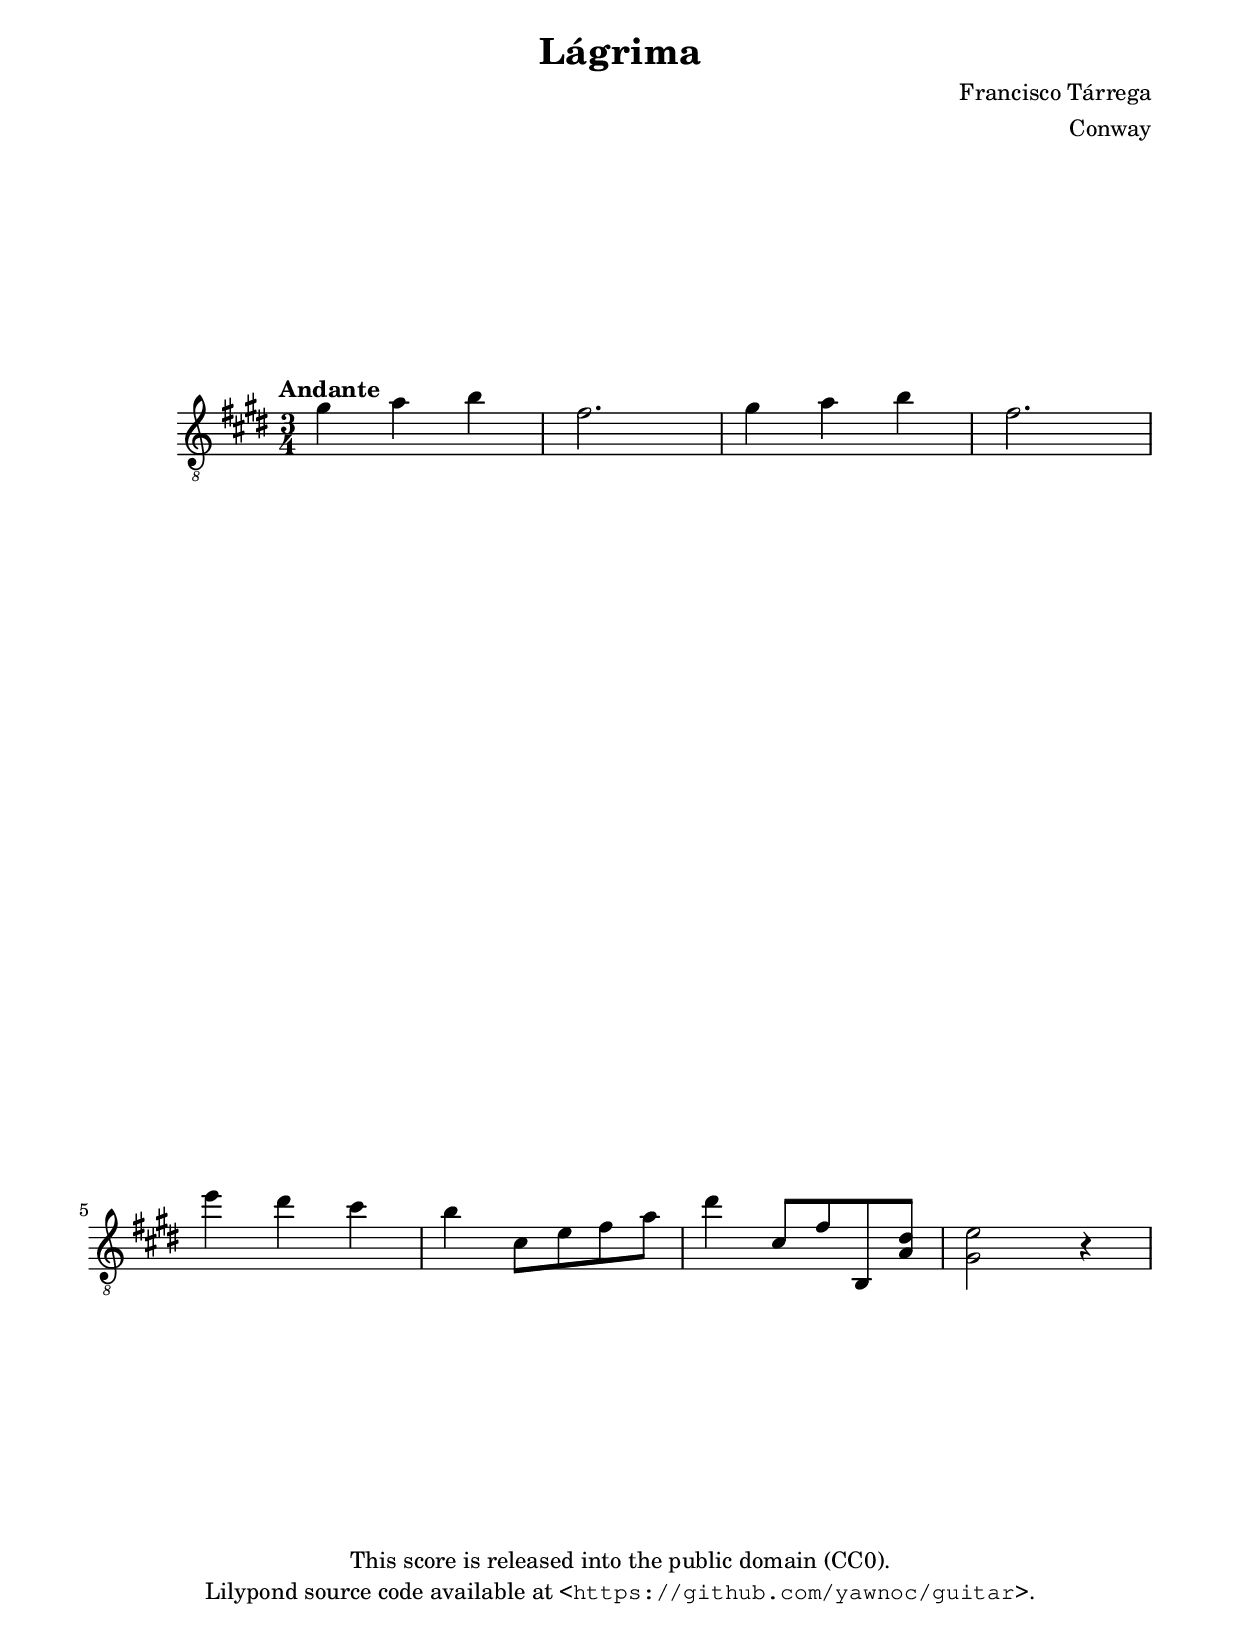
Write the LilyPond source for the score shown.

\version "2.18.2"

%%%%%%%%%%%%%%%%%%%%%%%%%%%%%%%%%%%%%%%%%%%%%%%%%%%%%%%%%%%%%%%%
% General
%%%%%%%%%%%%%%%%%%%%%%%%%%%%%%%%%%%%%%%%%%%%%%%%%%%%%%%%%%%%%%%%

\paper {
  top-margin = 1.5\cm
  left-margin = 1.5\cm
  right-margin = 1.5\cm
  bottom-margin = 1.5\cm
  ragged-last-bottom = ##f
  footnote-separator-markup = \markup { \vspace #1.5 }
}

globalSettings = {
  \accidentalStyle modern
  \compressFullBarRests
  \mergeDifferentlyHeadedOn
  \mergeDifferentlyDottedOn
  \numericTimeSignature
  \pointAndClickOff
  \override TextScript.extra-offset = #'(0 . 0.7)
  \override Score.FootnoteItem.annotation-line = ##f
}

origin-url = "https://github.com/yawnoc/guitar"

\header {
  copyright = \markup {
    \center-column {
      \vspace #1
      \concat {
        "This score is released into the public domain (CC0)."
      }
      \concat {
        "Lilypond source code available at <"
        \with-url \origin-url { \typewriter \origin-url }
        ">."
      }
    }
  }
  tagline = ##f
}

triplet = #(define-music-function
  (parser location music) (ly:music?)
  #{
    \tuplet 3/2 { $music }
  #}
)

tripletDuple = #(define-music-function
  (parser location music) (ly:music?)
  #{
    \tuplet 6/4 { $music }
  #}
)

overrideBeamedStemLengths = #(define-scheme-function
  (parser location lengths) (list?)
  #{
    \override Stem.details.beamed-lengths = $lengths
  #}
)
revertBeamedStemLengths = { \revert Stem.details.beamed-lengths }

overrideBeamVerticalPositions = #(define-scheme-function
  (parser location positions) (pair?)
  #{
    \override Beam.positions = $positions
  #}
)

%%%%%%%%%%%%%%%%%%%%%%%%%%%%%%%%%%%%%%%%%%%%%%%%%%%%%%%%%%%%%%%%
% Semantic bar lines
%%%%%%%%%%%%%%%%%%%%%%%%%%%%%%%%%%%%%%%%%%%%%%%%%%%%%%%%%%%%%%%%

barLineGoto = { \bar "||" }
barLineKeyChange = { \bar "||" }
barLineEnd = { \bar "|." }

%%%%%%%%%%%%%%%%%%%%%%%%%%%%%%%%%%%%%%%%%%%%%%%%%%%%%%%%%%%%%%%%
% Guitar notation
%%%%%%%%%%%%%%%%%%%%%%%%%%%%%%%%%%%%%%%%%%%%%%%%%%%%%%%%%%%%%%%%

stringNumbersAbove = { \set stringNumberOrientations = #'(up) }
stringNumbersBelow = { \set stringNumberOrientations = #'(down) }

fingeringAbove = { \set fingeringOrientations = #'(up) }
fingeringBelow = { \set fingeringOrientations = #'(down) }
fingeringAleft = { \set fingeringOrientations = #'(left) }
fingeringAright = { \set fingeringOrientations = #'(right) }

startGraceMusic = {
  <>(
  \override Fingering.font-size = -6
}
stopGraceMusic = {
  \revert Fingering.font-size
  <>)
}

overrideHorizontalShift = #(define-scheme-function
  (parser location distance) (number?)
  #{
    \override NoteColumn.force-hshift = $distance
  #}
)
revertHorizontalShift = { \revert NoteColumn.force-hshift }

barreSpan = #(define-music-function
  (parser location label offsetPair music)
  (string? (pair? (cons 0 0)) ly:music?)
  (let
    (
      (elements (extract-named-music music '(NoteEvent EventChord)))
    )
    (if
      (pair? elements)
      (let
        (
          (first-element (first elements))
          (last-element (last elements))
        )
        (set!
          (ly:music-property first-element 'articulations)
          (cons
            (make-music 'TextSpanEvent 'span-direction -1)
            (ly:music-property first-element 'articulations)
          )
        )
        (set!
          (ly:music-property last-element 'articulations)
          (cons
            (make-music 'TextSpanEvent 'span-direction 1)
            (ly:music-property last-element 'articulations)
          )
        )
      )
    )
  )
  #{
    \once \override TextSpanner.font-shape = #'upright
    \once \override TextSpanner.style = #'line
    \once \override TextSpanner.extra-offset = #offsetPair
    \once \override TextSpanner.bound-details = #`(
      (left
        (text . ,#{ \markup { \raise #-0.7 { #label \hspace #0.7 }} #})
        (Y . 0)
        (padding . -0.8)
        (attach-dir . -2)
      )
      (right
        (text . ,#{ \markup { \draw-line #'(0 . -1.3) } #}) ;; draw hook
        (Y . 0)
        (padding . -0.5)
        (attach-dir . 2)
      )
    )
    \once \override TextSpanner #'after-line-breaking = #(lambda (grob)
      (let*
        (
          (originalGrob (ly:grob-original grob))
          (splitGrobs (ly:spanner-broken-into originalGrob))
        )
        (if
          (and
            (>= (length splitGrobs) 2)
            (not (eq? (car (last-pair splitGrobs)) grob))
          )
          (begin
            (ly:grob-set-nested-property! grob
              '(bound-details right text)
              #{ \markup { \draw-line #'(0 . 0) } #} ;; suppress draw hook
            )
            (ly:grob-set-property! grob
              'extra-offset
              (cons
                (car offsetPair)
                (+ (cdr offsetPair) 0.7) ;; correction for suppressed hook
              )
            )
            (ly:grob-set-nested-property! grob
              '(bound-details right padding)
              #'-3 ;; increase spanner length
            )
          )
        )
      )
    )
    $music
  #}
)

barre = #(define-scheme-function
  (parser location label) (string?)
  #{
    \markup {
      \center-align {
        \hspace #0.7
        $label
      }
    }
  #}
)

nudgeNextBarre = #(define-scheme-function
  (parser location distance) (number?)
  #{
    \once \override TextScript.X-offset = $distance
  #}
)

position = #(define-scheme-function
  (parser location label) (string?)
  #{
    \markup {
      \center-align {
        \hspace #0.5
        $label
      }
    }
  #}
)

#(define-markup-command
  (markupString layout properties stringNumber) (markup?)
  (interpret-markup layout properties
    #{
      \markup \circle { \bold #stringNumber }
    #}
  )
)

#(define-markup-command
  (resonatesOn layout properties note stringNumber) (markup? markup?)
  (interpret-markup layout properties
    #{
      \markup { #note "resonates on" \markupString #stringNumber }
    #}
  )
)

%%%%%%%%%%%%%%%%%%%%%%%%%%%%%%%%%%%%%%%%%%%%%%%%%%%%%%%%%%%%%%%%
% Goto statements
%%%%%%%%%%%%%%%%%%%%%%%%%%%%%%%%%%%%%%%%%%%%%%%%%%%%%%%%%%%%%%%%

overrideGotoVisibility = {
  \once \override Score.RehearsalMark #'break-visibility = #'#(#t #t #f)
}

makeGotoMark = #(define-scheme-function
  (parser location label) (string?)
  #{
    \mark \markup { \small \italic $label }
  #}
)

simultaneousMarkSeparator = {
  \cadenzaOn
    s1073741824 % stupid, but works
  \cadenzaOff
}

coda = {
  \overrideGotoVisibility
  \mark \markup { \musicglyph #"scripts.coda" }
}

fine = {
  \overrideGotoVisibility
  \makeGotoMark Fine
}

dcAlCoda = {
  \overrideGotoVisibility
  \makeGotoMark "D.C. al Coda"
}

dcAlFine = {
  \overrideGotoVisibility
  \makeGotoMark "D.C. al Fine"
}

toCoda = {
  \overrideGotoVisibility
  \makeGotoMark "to Coda"
}



\header {
  title = "Lágrima"
  composer = "Francisco Tárrega"
  arranger = "Conway"
}


initialSignatures = {
  \tempo "Andante"
  \clef "treble_8"
  \key e \major
  \time 3/4
}


highVoiceMusic = {
  
  \globalSettings
  \initialSignatures
  
  % Major section
  \barNumberCheck #1
  \relative c'' {
    gis4 a b |
    fis2. |
    gis4 a b |
    fis2. |
    e'4 dis cis |
    b cis,8 e fis a |
    dis4 cis,8 fis b,, <dis' a> |
    <e gis,>2 r4 |
  }
  
}


allMusic = {
  \initialSignatures
  <<
    << \highVoiceMusic >>
  >>
}


\score {
  \allMusic
}
